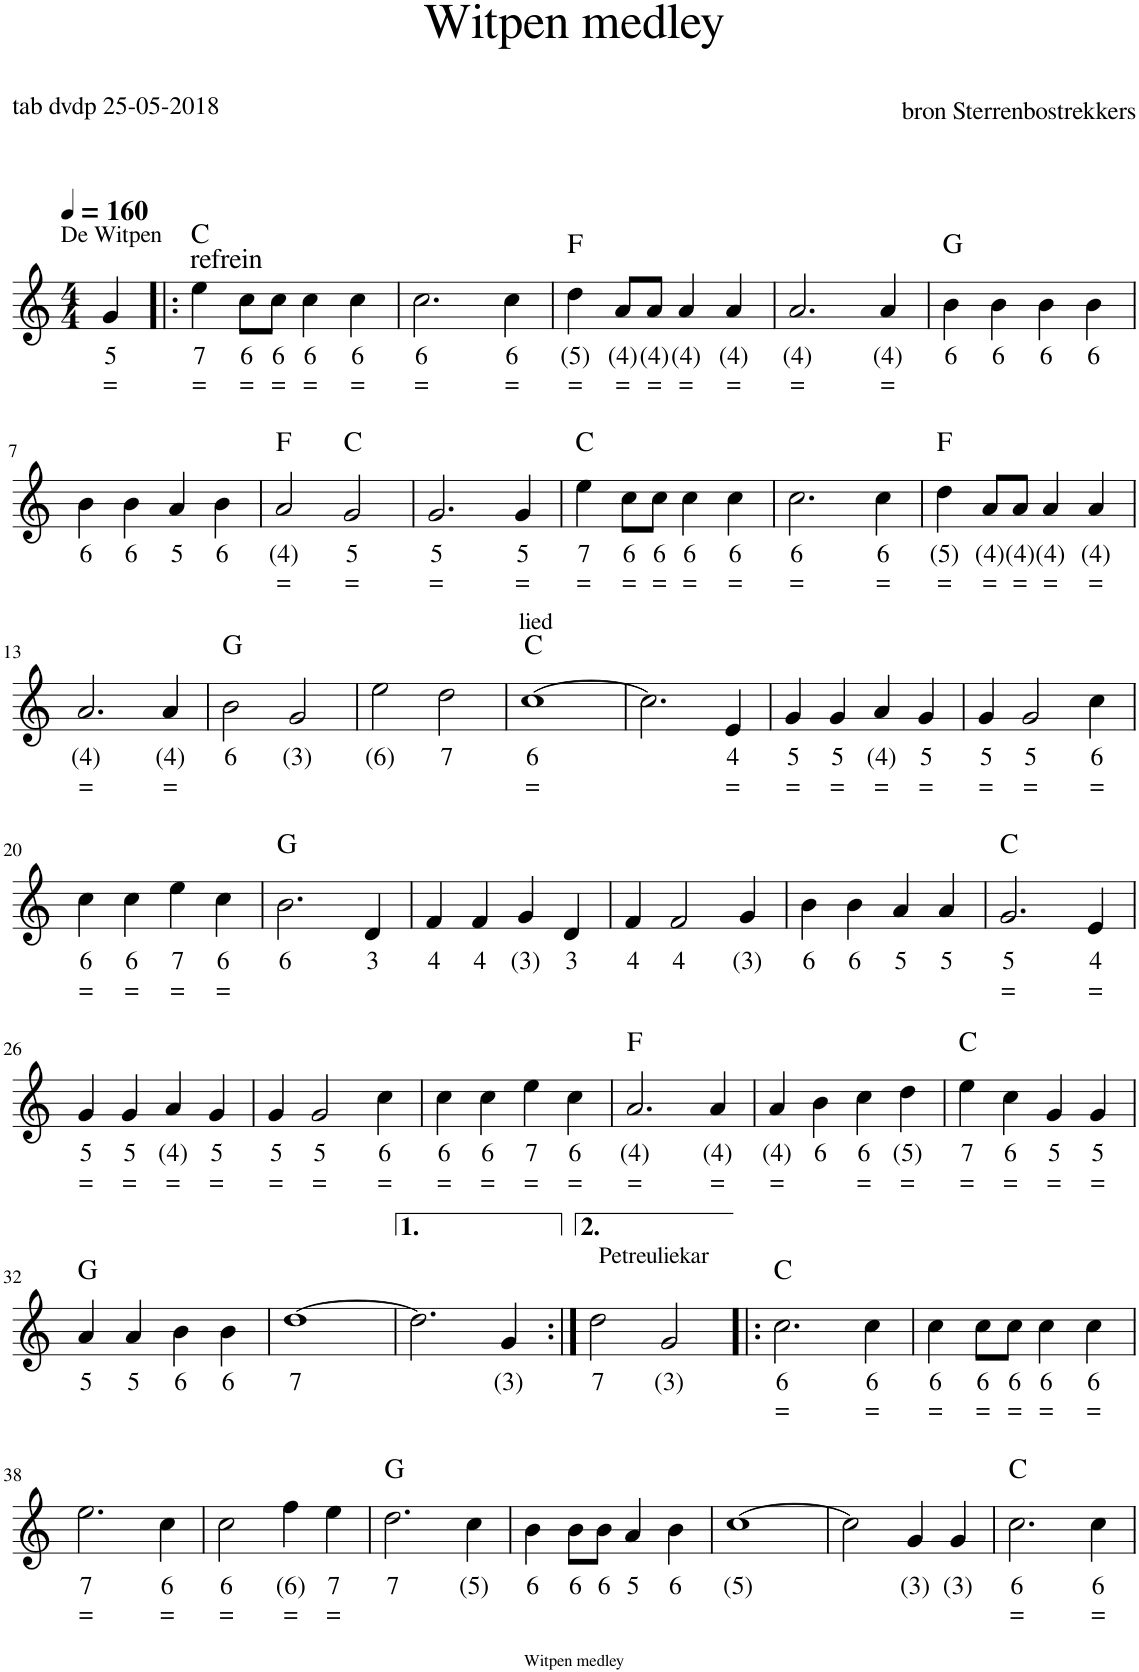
**kern	**text	**text	**harte
*part1	*part1	*part1	*part1
*staff1	*staff1	*staff1	*
*I"Stem	*	*	*
*I'Stm.	*	*	*
*clefG2	*	*	*
*k[]	*	*	*
*M4/4	*	*	*
*MM160	*	*	*
=1	=1	=1	=1
!LO:TX:a:t=De Witpen	!	!	!
!	!LO:LY:b	!LO:LY:b	!
4g/	5	=	.
=2!|:	=2!|:	=2!|:	=2!|:
!	!LO:LY:b	!LO:LY:b	!LO:H:n=1:kt=refrein
4ee\	7	=	N C:maj
!	!LO:LY:b	!LO:LY:b	!
8cc\L	6	=	.
!	!LO:LY:b	!LO:LY:b	!
8cc\J	6	=	.
!	!LO:LY:b	!LO:LY:b	!
4cc\	6	=	.
!	!LO:LY:b	!LO:LY:b	!
4cc\	6	=	.
=3	=3	=3	=3
!	!LO:LY:b	!LO:LY:b	!
2.cc\	6	=	.
!	!LO:LY:b	!LO:LY:b	!
4cc\	6	=	.
=4	=4	=4	=4
!	!LO:LY:b	!LO:LY:b	!
4dd\	(5)	=	F:maj
!	!LO:LY:b	!LO:LY:b	!
8a/L	(4)	=	.
!	!LO:LY:b	!LO:LY:b	!
8a/J	(4)	=	.
!	!LO:LY:b	!LO:LY:b	!
4a/	(4)	=	.
!	!LO:LY:b	!LO:LY:b	!
4a/	(4)	=	.
=5	=5	=5	=5
!	!LO:LY:b	!LO:LY:b	!
2.a/	(4)	=	.
!	!LO:LY:b	!LO:LY:b	!
4a/	(4)	=	.
=6	=6	=6	=6
!	!LO:LY:b	!	!
4b\	6	.	G:maj
!	!LO:LY:b	!	!
4b\	6	.	.
!	!LO:LY:b	!	!
4b\	6	.	.
!	!LO:LY:b	!	!
4b\	6	.	.
!!LO:LB:g=z
=7	=7	=7	=7
!	!LO:LY:b	!	!
4b\	6	.	.
!	!LO:LY:b	!	!
4b\	6	.	.
!	!LO:LY:b	!	!
4a/	5	.	.
!	!LO:LY:b	!	!
4b\	6	.	.
=8	=8	=8	=8
!	!LO:LY:b	!LO:LY:b	!
2a/	(4)	=	F:maj
!	!LO:LY:b	!LO:LY:b	!
2g/	5	=	C:maj
=9	=9	=9	=9
!	!LO:LY:b	!LO:LY:b	!
2.g/	5	=	.
!	!LO:LY:b	!LO:LY:b	!
4g/	5	=	.
=10	=10	=10	=10
!	!LO:LY:b	!LO:LY:b	!
4ee\	7	=	C:maj
!	!LO:LY:b	!LO:LY:b	!
8cc\L	6	=	.
!	!LO:LY:b	!LO:LY:b	!
8cc\J	6	=	.
!	!LO:LY:b	!LO:LY:b	!
4cc\	6	=	.
!	!LO:LY:b	!LO:LY:b	!
4cc\	6	=	.
=11	=11	=11	=11
!	!LO:LY:b	!LO:LY:b	!
2.cc\	6	=	.
!	!LO:LY:b	!LO:LY:b	!
4cc\	6	=	.
=12	=12	=12	=12
!	!LO:LY:b	!LO:LY:b	!
4dd\	(5)	=	F:maj
!	!LO:LY:b	!LO:LY:b	!
8a/L	(4)	=	.
!	!LO:LY:b	!LO:LY:b	!
8a/J	(4)	=	.
!	!LO:LY:b	!LO:LY:b	!
4a/	(4)	=	.
!	!LO:LY:b	!LO:LY:b	!
4a/	(4)	=	.
!!LO:LB:g=z
=13	=13	=13	=13
!	!LO:LY:b	!LO:LY:b	!
2.a/	(4)	=	.
!	!LO:LY:b	!LO:LY:b	!
4a/	(4)	=	.
=14	=14	=14	=14
!	!LO:LY:b	!	!
2b\	6	.	G:maj
!	!LO:LY:b	!	!
2g/	(3)	.	.
=15	=15	=15	=15
!	!LO:LY:b	!	!
2ee\	(6)	.	.
!	!LO:LY:b	!	!
2dd\	7	.	.
=16	=16	=16	=16
!LO:TX:a:t=lied	!	!	!
!	!LO:LY:b	!LO:LY:b	!
[1cc	6	=	C:maj
=17	=17	=17	=17
2.cc\]	.	.	.
!	!LO:LY:b	!LO:LY:b	!
4e/	4	=	.
=18	=18	=18	=18
!	!LO:LY:b	!LO:LY:b	!
4g/	5	=	.
!	!LO:LY:b	!LO:LY:b	!
4g/	5	=	.
!	!LO:LY:b	!LO:LY:b	!
4a/	(4)	=	.
!	!LO:LY:b	!LO:LY:b	!
4g/	5	=	.
=19	=19	=19	=19
!	!LO:LY:b	!LO:LY:b	!
4g/	5	=	.
!	!LO:LY:b	!LO:LY:b	!
2g/	5	=	.
!	!LO:LY:b	!LO:LY:b	!
4cc\	6	=	.
!!LO:LB:g=z
=20	=20	=20	=20
!	!LO:LY:b	!LO:LY:b	!
4cc\	6	=	.
!	!LO:LY:b	!LO:LY:b	!
4cc\	6	=	.
!	!LO:LY:b	!LO:LY:b	!
4ee\	7	=	.
!	!LO:LY:b	!LO:LY:b	!
4cc\	6	=	.
=21	=21	=21	=21
!	!LO:LY:b	!	!
2.b\	6	.	G:maj
!	!LO:LY:b	!	!
4d/	3	.	.
=22	=22	=22	=22
!	!LO:LY:b	!	!
4f/	4	.	.
!	!LO:LY:b	!	!
4f/	4	.	.
!	!LO:LY:b	!	!
4g/	(3)	.	.
!	!LO:LY:b	!	!
4d/	3	.	.
=23	=23	=23	=23
!	!LO:LY:b	!	!
4f/	4	.	.
!	!LO:LY:b	!	!
2f/	4	.	.
!	!LO:LY:b	!	!
4g/	(3)	.	.
=24	=24	=24	=24
!	!LO:LY:b	!	!
4b\	6	.	.
!	!LO:LY:b	!	!
4b\	6	.	.
!	!LO:LY:b	!	!
4a/	5	.	.
!	!LO:LY:b	!	!
4a/	5	.	.
=25	=25	=25	=25
!	!LO:LY:b	!LO:LY:b	!
2.g/	5	=	C:maj
!	!LO:LY:b	!LO:LY:b	!
4e/	4	=	.
!!LO:LB:g=z
=26	=26	=26	=26
!	!LO:LY:b	!LO:LY:b	!
4g/	5	=	.
!	!LO:LY:b	!LO:LY:b	!
4g/	5	=	.
!	!LO:LY:b	!LO:LY:b	!
4a/	(4)	=	.
!	!LO:LY:b	!LO:LY:b	!
4g/	5	=	.
=27	=27	=27	=27
!	!LO:LY:b	!LO:LY:b	!
4g/	5	=	.
!	!LO:LY:b	!LO:LY:b	!
2g/	5	=	.
!	!LO:LY:b	!LO:LY:b	!
4cc\	6	=	.
=28	=28	=28	=28
!	!LO:LY:b	!LO:LY:b	!
4cc\	6	=	.
!	!LO:LY:b	!LO:LY:b	!
4cc\	6	=	.
!	!LO:LY:b	!LO:LY:b	!
4ee\	7	=	.
!	!LO:LY:b	!LO:LY:b	!
4cc\	6	=	.
=29	=29	=29	=29
!	!LO:LY:b	!LO:LY:b	!
2.a/	(4)	=	F:maj
!	!LO:LY:b	!LO:LY:b	!
4a/	(4)	=	.
=30	=30	=30	=30
!	!LO:LY:b	!LO:LY:b	!
4a/	(4)	=	.
!	!LO:LY:b	!	!
4b\	6	.	.
!	!LO:LY:b	!LO:LY:b	!
4cc\	6	=	.
!	!LO:LY:b	!LO:LY:b	!
4dd\	(5)	=	.
=31	=31	=31	=31
!	!LO:LY:b	!LO:LY:b	!
4ee\	7	=	C:maj
!	!LO:LY:b	!LO:LY:b	!
4cc\	6	=	.
!	!LO:LY:b	!LO:LY:b	!
4g/	5	=	.
!	!LO:LY:b	!LO:LY:b	!
4g/	5	=	.
!!LO:LB:g=z
=32	=32	=32	=32
!	!LO:LY:b	!	!
4a/	5	.	G:maj
!	!LO:LY:b	!	!
4a/	5	.	.
!	!LO:LY:b	!	!
4b\	6	.	.
!	!LO:LY:b	!	!
4b\	6	.	.
=33	=33	=33	=33
!	!LO:LY:b	!	!
[1dd	7	.	.
=34	=34	=34	=34
2.dd\]	.	.	.
!	!LO:LY:b	!	!
4g/	(3)	.	.
=35:|!	=35:|!	=35:|!	=35:|!
!	!LO:LY:b	!	!
2dd\	7	.	.
!LO:TX:a:t=Petreuliekar	!	!	!
!	!LO:LY:b	!	!
2g/	(3)	.	.
=36!|:	=36!|:	=36!|:	=36!|:
!	!LO:LY:b	!LO:LY:b	!
2.cc\	6	=	C:maj
!	!LO:LY:b	!LO:LY:b	!
4cc\	6	=	.
=37	=37	=37	=37
!	!LO:LY:b	!LO:LY:b	!
4cc\	6	=	.
!	!LO:LY:b	!LO:LY:b	!
8cc\L	6	=	.
!	!LO:LY:b	!LO:LY:b	!
8cc\J	6	=	.
!	!LO:LY:b	!LO:LY:b	!
4cc\	6	=	.
!	!LO:LY:b	!LO:LY:b	!
4cc\	6	=	.
!!LO:LB:g=z
=38	=38	=38	=38
!	!LO:LY:b	!LO:LY:b	!
2.ee\	7	=	.
!	!LO:LY:b	!LO:LY:b	!
4cc\	6	=	.
=39	=39	=39	=39
!	!LO:LY:b	!LO:LY:b	!
2cc\	6	=	.
!	!LO:LY:b	!LO:LY:b	!
4ff\	(6)	=	.
!	!LO:LY:b	!LO:LY:b	!
4ee\	7	=	.
=40	=40	=40	=40
!	!LO:LY:b	!	!
2.dd\	7	.	G:maj
!	!LO:LY:b	!	!
4cc\	(5)	.	.
=41	=41	=41	=41
!	!LO:LY:b	!	!
4b\	6	.	.
!	!LO:LY:b	!	!
8b\L	6	.	.
!	!LO:LY:b	!	!
8b\J	6	.	.
!	!LO:LY:b	!	!
4a/	5	.	.
!	!LO:LY:b	!	!
4b\	6	.	.
=42	=42	=42	=42
!	!LO:LY:b	!	!
[1cc	(5)	.	.
=43	=43	=43	=43
2cc\]	.	.	.
!	!LO:LY:b	!	!
4g/	(3)	.	.
!	!LO:LY:b	!	!
4g/	(3)	.	.
=44	=44	=44	=44
!	!LO:LY:b	!LO:LY:b	!
2.cc\	6	=	C:maj
!	!LO:LY:b	!LO:LY:b	!
4cc\	6	=	.
=	=	=	=
*-	*-	*-	*-
